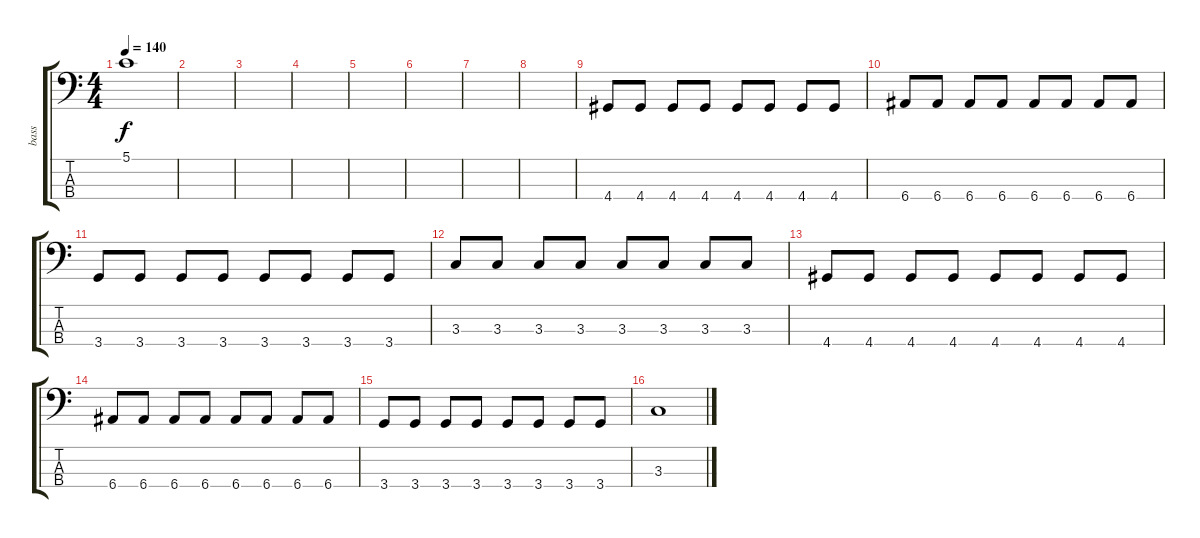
\track ("bass" "bass") {instrument electricbassfinger}
\staff {score tabs}
\tuning (G2 D2 A1 E1) {hide}
\ts (4 4)
\tempo 140
\clef f4
\ks c
5.1.1{dy f} |
|
|
|
|
|
|
|
4.4.8 4.4.8 4.4.8 4.4.8 4.4.8 4.4.8 4.4.8 4.4.8 |
6.4.8 6.4.8 6.4.8 6.4.8 6.4.8 6.4.8 6.4.8 6.4.8 |
3.4.8 3.4.8 3.4.8 3.4.8 3.4.8 3.4.8 3.4.8 3.4.8 |
3.3.8 3.3.8 3.3.8 3.3.8 3.3.8 3.3.8 3.3.8 3.3.8 |
4.4.8 4.4.8 4.4.8 4.4.8 4.4.8 4.4.8 4.4.8 4.4.8 |
6.4.8 6.4.8 6.4.8 6.4.8 6.4.8 6.4.8 6.4.8 6.4.8 |
3.4.8 3.4.8 3.4.8 3.4.8 3.4.8 3.4.8 3.4.8 3.4.8 |
3.3.1
